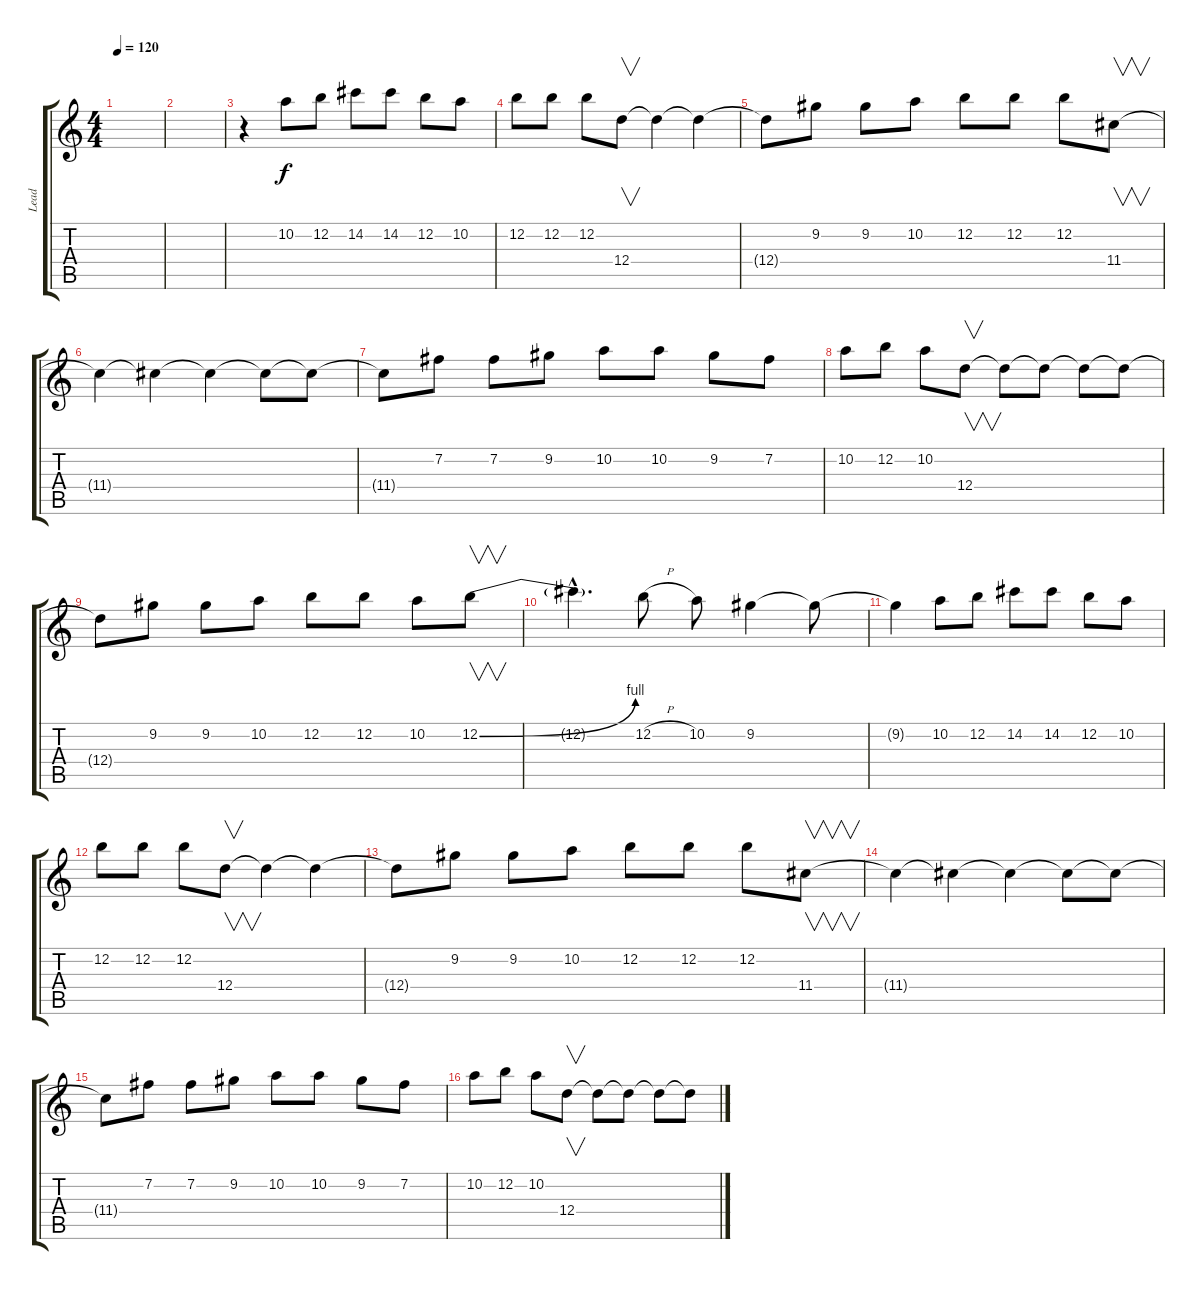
\track ("Lead" "Lead") {instrument overdrivenguitar}
\staff {score tabs}
\tuning (E4 B3 G3 D3 A2 E2) {hide}
\ts (4 4)
\tempo 120
\clef g2
\ks c
|
|
r.4 10.2.8 12.2.8 14.2.8 14.2.8 12.2.8 10.2.8 |
12.2.8 12.2.8 12.2.8 12.4.8{v} 12.4{t}.4 12.4{t}.4 |
12.4{t}.8 9.2.8 9.2.8 10.2.8 12.2.8 12.2.8 12.2.8 11.4.8{v} |
11.4{t}.4 11.4{t}.4 11.4{t}.4 11.4{t}.8 11.4{t}.8 |
11.4{t}.8 7.2.8 7.2.8 9.2.8 10.2.8 10.2.8 9.2.8 7.2.8 |
10.2.8 12.2.8 10.2.8 12.4.8{v} 12.4{t}.8 12.4{t}.8 12.4{t}.8 12.4{t}.8 |
12.4{t}.8 9.2.8 9.2.8 10.2.8 12.2.8 12.2.8 10.2.8 12.2{be (bend 0 0 60 4)}.8{v} |
12.2{hac t}.4{d} 12.2{h}.8 10.2.8 9.2.4 9.2{t}.8 |
9.2{t}.4 10.2.8 12.2.8 14.2.8 14.2.8 12.2.8 10.2.8 |
12.2.8 12.2.8 12.2.8 12.4.8{v} 12.4{t}.4 12.4{t}.4 |
12.4{t}.8 9.2.8 9.2.8 10.2.8 12.2.8 12.2.8 12.2.8 11.4.8{v} |
11.4{t}.4 11.4{t}.4 11.4{t}.4 11.4{t}.8 11.4{t}.8 |
11.4{t}.8 7.2.8 7.2.8 9.2.8 10.2.8 10.2.8 9.2.8 7.2.8 |
10.2.8 12.2.8 10.2.8 12.4.8{v} 12.4{t}.8 12.4{t}.8 12.4{t}.8 12.4{t}.8
